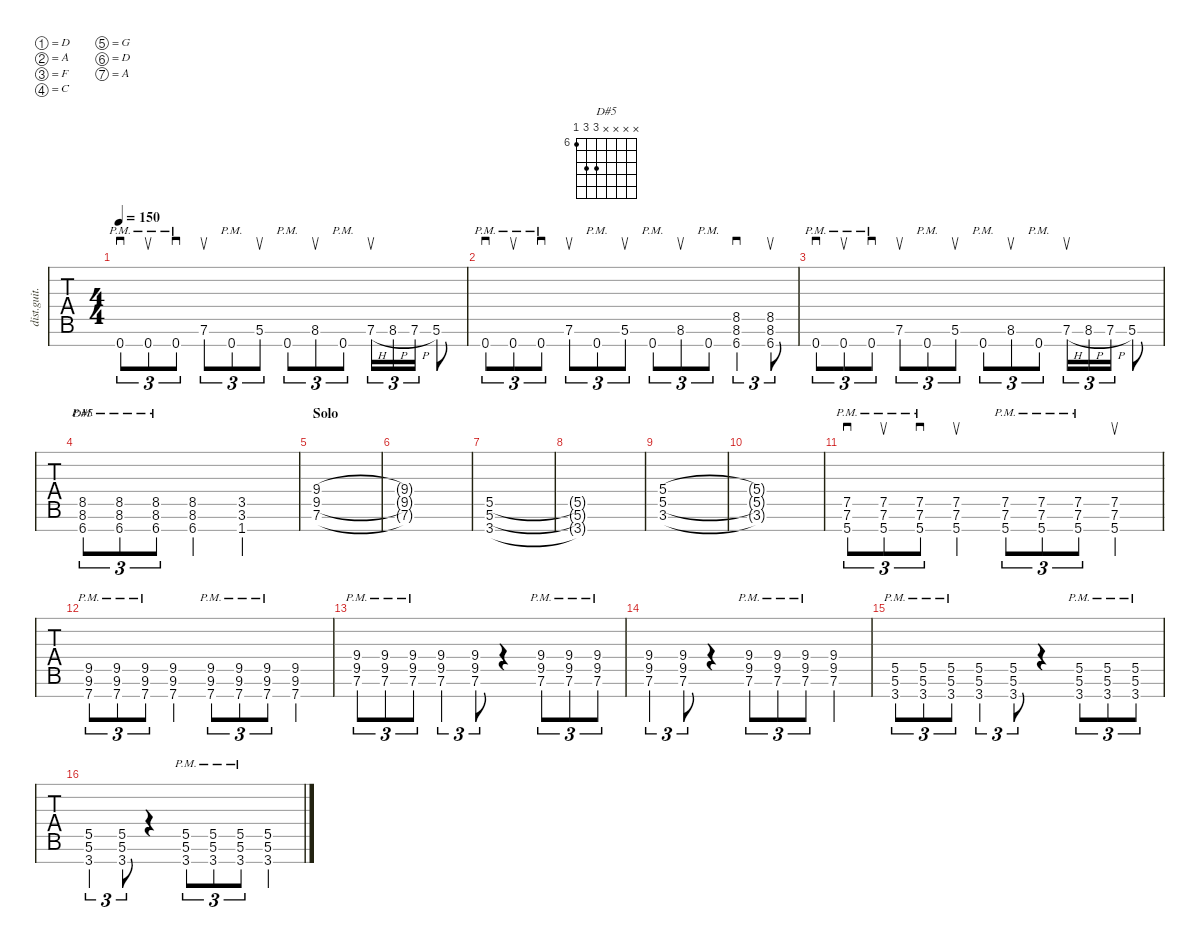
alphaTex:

\defaultSystemsLayout 4
\hideDynamics
\bracketExtendMode nobrackets
\otherSystemsTrackNameOrientation horizontal
\track ("Distortion Guitar" "dist.guit.") {solo instrument distortionguitar}
\staff {tabs}
\tuning (D4 A3 F3 C3 G2 D2 A1)
\chord ("D#5" x x x x 8 8 6) {firstfret 6 showfingering false}
\ts (4 4)
\scale
1.06224
\tempo 150
\accidentals auto
\clef g2
\ottava regular
\simile none
\ks aminor
0.7{pm}.8{sd tu (3 2) dy mf beam Up} 0.7{pm}.8{su tu (3 2) beam Up} 0.7{pm}.8{sd tu (3 2) beam Up} 7.6.8{su tu (3 2) beam Up} 0.7{pm}.8{tu (3 2) beam Up} 5.6.8{su tu (3 2) beam Up} 0.7{pm}.8{tu (3 2) beam Up} 8.6{acc #}.8{su tu (3 2) beam Up} 0.7{pm}.8{tu (3 2) beam Up} 7.6{h}.16{su tu (3 2) beam Up} 8.6{h acc #}.16{tu (3 2) beam Up} 7.6{h}.16{tu (3 2) beam Up} 5.6.8{beam Up} |
\scale
0.973358 0.7{pm}.8{sd tu (3 2) beam Up} 0.7{pm}.8{su tu (3 2) beam Up} 0.7{pm}.8{sd tu (3 2) beam Up} 7.6.8{su tu (3 2) beam Up} 0.7{pm}.8{tu (3 2) beam Up} 5.6.8{su tu (3 2) beam Up} 0.7{pm}.8{tu (3 2) beam Up} 8.6{acc #}.8{su tu (3 2) beam Up} 0.7{pm}.8{tu (3 2) beam Up} (6.7{acc #} 8.6{acc #} 8.5{acc #}).4{sd tu (3 2) beam Up} (6.7{acc #} 8.6{acc #} 8.5{acc #}).8{su tu (3 2) beam Up} |
\scale
0.973358 0.7{pm}.8{sd tu (3 2) beam Up} 0.7{pm}.8{su tu (3 2) beam Up} 0.7{pm}.8{sd tu (3 2) beam Up} 7.6.8{su tu (3 2) beam Up} 0.7{pm}.8{tu (3 2) beam Up} 5.6.8{su tu (3 2) beam Up} 0.7{pm}.8{tu (3 2) beam Up} 8.6{acc #}.8{su tu (3 2) beam Up} 0.7{pm}.8{tu (3 2) beam Up} 7.6{h}.16{su tu (3 2) beam Up} 8.6{h acc #}.16{tu (3 2) beam Up} 7.6{h}.16{tu (3 2) beam Up} 5.6.8{beam Up} |
\scale
0.991042 (6.7{pm acc #} 8.6{pm acc #} 8.5{pm acc #}).8{tu (3 2) ch "D#5" beam Up} (6.7{pm acc #} 8.6{pm acc #} 8.5{pm acc #}).8{tu (3 2) beam Up} (6.7{pm acc #} 8.6{pm acc #} 8.5{pm acc #}).8{tu (3 2) beam Up} (6.7{acc #} 8.6{acc #} 8.5{acc #}).4{beam Up} (3.5{ac acc #} 3.6{ac} 1.7{ac acc #}).2{beam Up} |
\section ("" "Solo")
\scale
1.06666 (7.6 9.5 9.4).1{beam Up} |
\scale
0.977779 (7.6{t} 9.5{t} 9.4{t}).1{beam Up} |
\scale
0.977779 (3.7 5.6 5.5).1{beam Up} |
\scale
0.977779 (3.7{t} 5.6{t} 5.5{t}).1{beam Up} |
\scale
1.06666 (3.6 5.5 5.4).1{beam Up} |
\scale
0.977779 (3.6{t} 5.5{t} 5.4{t}).1{beam Up} |
\scale
0.977779 (7.6{pm} 7.5{pm} 5.7).8{sd tu (3 2) beam Up} (7.6{pm} 7.5{pm} 5.7).8{su tu (3 2) beam Up} (7.6{pm} 7.5{pm} 5.7).8{sd tu (3 2) beam Up} (7.6{ac} 7.5 5.7).4{su beam Up} (7.6{pm} 7.5{pm} 5.7).8{tu (3 2) beam Up} (7.6{pm} 7.5{pm} 5.7).8{tu (3 2) beam Up} (7.6{pm} 7.5{pm} 5.7).8{tu (3 2) beam Up} (7.6 7.5 5.7).4{su beam Up} |
\scale
0.977779 (9.6{pm} 9.5{pm} 7.7).8{tu (3 2) beam Up} (9.6{pm} 9.5{pm} 7.7).8{tu (3 2) beam Up} (9.6{pm} 9.5{pm} 7.7).8{tu (3 2) beam Up} (9.6 9.5 7.7).4{beam Up} (9.6{pm} 9.5{pm} 7.7).8{tu (3 2) beam Up} (9.6{pm} 9.5{pm} 7.7).8{tu (3 2) beam Up} (9.6{pm} 9.5{pm} 7.7).8{tu (3 2) beam Up} (9.6 9.5 7.7).4{beam Up} |
\scale
1.06666 (7.6{pm} 9.5{pm} 9.4{pm}).8{tu (3 2) beam Up} (7.6{pm} 9.5{pm} 9.4{pm}).8{tu (3 2) beam Up} (7.6{pm} 9.5{pm} 9.4{pm}).8{tu (3 2) beam Up} (7.6 9.5 9.4).4{tu (3 2) beam Up} (7.6 9.5 9.4).8{tu (3 2) beam Up} r.4{beam Up} (7.6{pm} 9.5{pm} 9.4{pm}).8{tu (3 2) beam Up} (7.6{pm} 9.5{pm} 9.4{pm}).8{tu (3 2) beam Up} (7.6{pm} 9.5{pm} 9.4{pm}).8{tu (3 2) beam Up} |
\scale
0.977779 (7.6 9.5 9.4).4{tu (3 2) beam Up} (7.6 9.5 9.4).8{tu (3 2) beam Up} r.4{beam Up} (7.6{pm} 9.5{pm} 9.4{pm}).8{tu (3 2) beam Up} (7.6{pm} 9.5{pm} 9.4{pm}).8{tu (3 2) beam Up} (7.6{pm} 9.5{pm} 9.4{pm}).8{tu (3 2) beam Up} (7.6{ac} 9.5 9.4).4{beam Up} |
\scale
0.977779 (5.6{pm} 5.5{pm} 3.7).8{tu (3 2) beam Up} (5.6{pm} 5.5{pm} 3.7).8{tu (3 2) beam Up} (5.6{pm} 5.5{pm} 3.7).8{tu (3 2) beam Up} (5.6 5.5 3.7).4{tu (3 2) beam Up} (5.6 5.5 3.7).8{tu (3 2) beam Up} r.4{beam Up} (5.6{pm} 5.5{pm} 3.7).8{tu (3 2) beam Up} (5.6{pm} 5.5{pm} 3.7).8{tu (3 2) beam Up} (5.6{pm} 5.5{pm} 3.7).8{tu (3 2) beam Up} |
\scale
0.977779 (5.6{ac} 5.5 3.7).4{tu (3 2) beam Up} (5.6 5.5 3.7).8{tu (3 2) beam Up} r.4{beam Up} (5.6{pm} 5.5{pm} 3.7).8{tu (3 2) beam Up} (5.6{pm} 5.5{pm} 3.7).8{tu (3 2) beam Up} (5.6{pm} 5.5{pm} 3.7).8{tu (3 2) beam Up} (5.6{ac} 5.5 3.7).4{beam Up}
